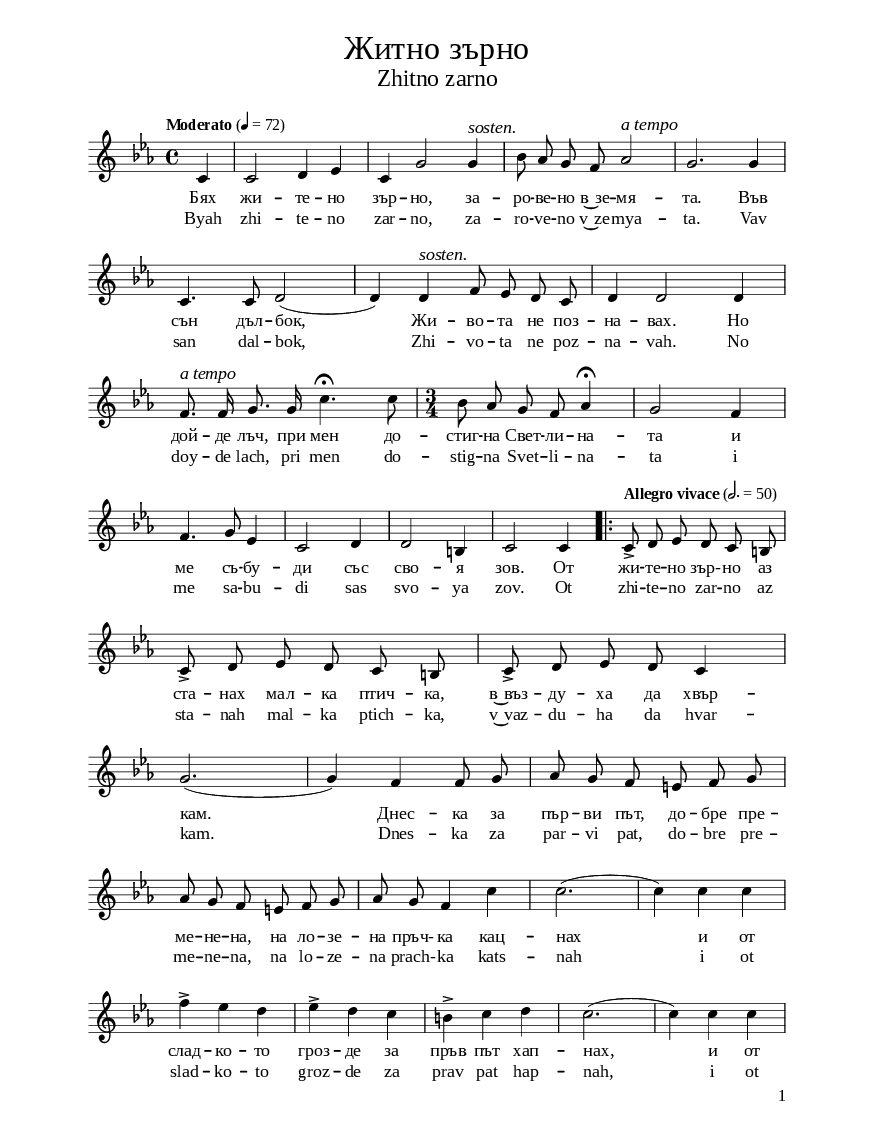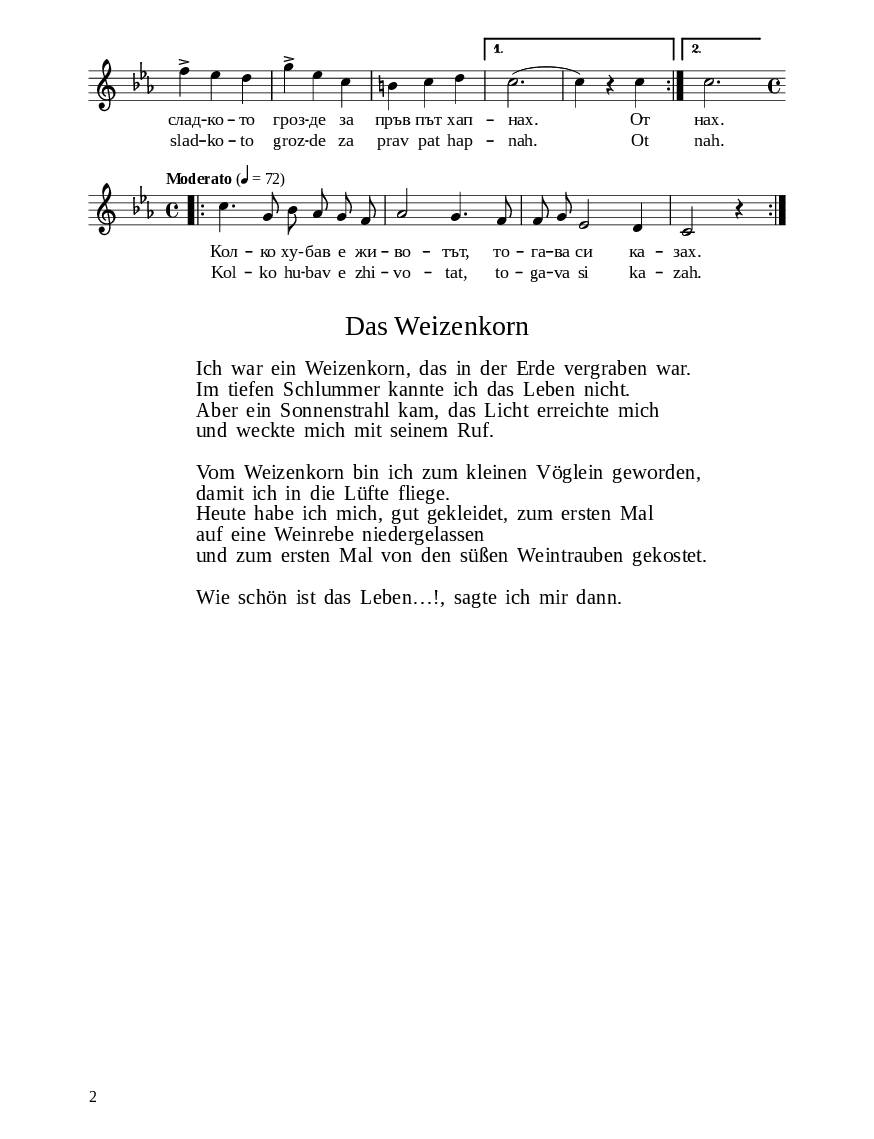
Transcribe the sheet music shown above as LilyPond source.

\version "2.24.0"

% include paper part and global functions
\include "include/globals.ily"

\bookpart {
  \label #'ref176
  \tocItem \markup "Житно зърно – Zhitno zarno "
  \include "include/bookpart-paper.ily"
  \score {
    \include "include/score-layout.ily"

    \new Voice \relative c' {
      \clef treble
      \key c \minor
      \time 4/4
      \tempoFunc "Moderato" 4 "72"
      \autoBeamOff
      \partial 4
      c4 | c2 d4 es | c g'2 g4^\markup { \large \italic "sosten."} | bes8 as g f as2^\markup { \large \italic "a tempo"} | g2. g4 | \break

      c,4. c8 d2 (| d4) d^\markup { \large \italic "sosten."} f8 es d c | d4 d2 d4 |\break

      f8.^\markup { \large \italic "a tempo"} f16 g8. g16 c4. \fermata c8 | \time 3/4 bes as g f as4 \fermata | g2 f4 | \break

      f4. g8 es4 | c2 d4 | d2 b4 | c2 c4 | \repeat volta 2 {

        \tempoFunc "Allegro vivace" 2. "50"
        c8 -> d es d c b | |\break

        c -> d es d c  b | c -> d es d c 4 | \break

        g'2. (|g4) f f8 g8 | as g f e f g | \break

        as8 g f e f g | as g f4 c'4 | c2. (| c4) c c | \break

        f -> es d | es -> d c | b -> c d | c2. ( | c4)  c c  | \break

        f -> es d | g -> es c | b c d |
      }
      \alternative {
        {
          c2. ( | c4)  r4 c4  |
        }  {c2. \bar "||"  \break }
      }

      \repeat volta 2 {
        \time 4/4
        \tempoFunc "Moderato" 4 "72"
        \bar ".|:" c4. g8 bes as g f | as2 g4. f8 | f g es2 d4 | c2 r4
      }
    }

    \addlyrics {
      Бях жи -- те -- но зър -- но, за -- ро -- ве -- но в~зе -- мя -- та.

      Във сън дъл -- бок, Жи -- во -- та не поз -- на -- вах.

      Но дой -- де лъч, при мен до -- стиг -- на Свет -- ли -- на -- та

      и ме съ -- бу -- ди със сво -- я зов.

      От жи -- те -- но "зър-" -- но аз ста -- нах мал -- ка птич -- ка,

      в~въз -- ду -- ха да хвър -- кам.

      Днес -- ка за пър -- ви път, до -- бре пре -- ме -- не -- на,

      на ло -- зе -- на "пръч-" -- ка кац -- нах и от слад -- ко -- то гроз -- де

      за пръв път хап -- нах, и от слад -- ко -- то гроз -- де

      за пръв път хап -- нах. От нах.

      Кол -- ко "ху-" -- бав е жи -- во -- тът, то -- га -- ва си ка -- зах.}
      \addlyrics {
        Byah zhi -- te -- no zar -- no, za -- ro -- ve -- no v~ze -- mya -- ta.

        Vav san dal -- bok, Zhi -- vo -- ta ne poz -- na -- vah.

        No doy -- de lach, pri men do -- stig -- na Svet -- li -- na -- ta

        i me sa -- bu -- di sas svo -- ya zov.

        Ot zhi -- te -- no zar -- no az sta -- nah mal -- ka ptich -- ka,

        v~vaz -- du -- ha da hvar -- kam.

        Dnes -- ka za par -- vi pat, do -- bre pre -- me -- ne -- na,

        na lo -- ze -- na "prach-" -- ka kats -- nah i ot slad -- ko -- to groz -- de

        za prav pat hap -- nah, i ot slad -- ko -- to groz -- de

        za prav pat hap -- nah. Ot nah.

        Kol -- ko hu -- bav e zhi -- vo -- tat, to -- ga -- va si ka -- zah.}

        \header {
          title = \titleFunc "Житно зърно" "Zhitno zarno"
        }

        \midi{}

      } % score



      % include foreign translation(s) of the song
      \version "2.24.0"

\markup \fill-line { \fontsize #deTitleFontSize "Das Weizenkorn" }
\markup \null
\markup \null
\markup \fontsize #deCoupletFontSize {
  \hspace #8
  \override #`(baseline-skip . ,deCoupletBaselineSkip)

  \column {

 \line { "   "Ich war ein Weizenkorn, das in der Erde vergraben war.}

 \line { "   "Im tiefen Schlummer kannte ich das Leben nicht.}

 \line { "   "Aber ein Sonnenstrahl kam, das Licht erreichte mich}

 \line { "   "und weckte mich mit seinem Ruf. }
 \line { " " }

 \line { "   "Vom Weizenkorn bin ich zum kleinen Vöglein geworden,}

 \line { "   "damit ich in die Lüfte fliege. }

 \line { "   "Heute habe ich mich, gut gekleidet, zum ersten Mal}

 \line { "   "auf eine Weinrebe niedergelassen }

 \line { "   "und zum ersten Mal von den süßen Weintrauben gekostet.}
 \line { " " }

 \line { "   "Wie schön ist das Leben…!, sagte ich mir dann. }


  }
}


    } % bookpart

    % Più mosso
    %
